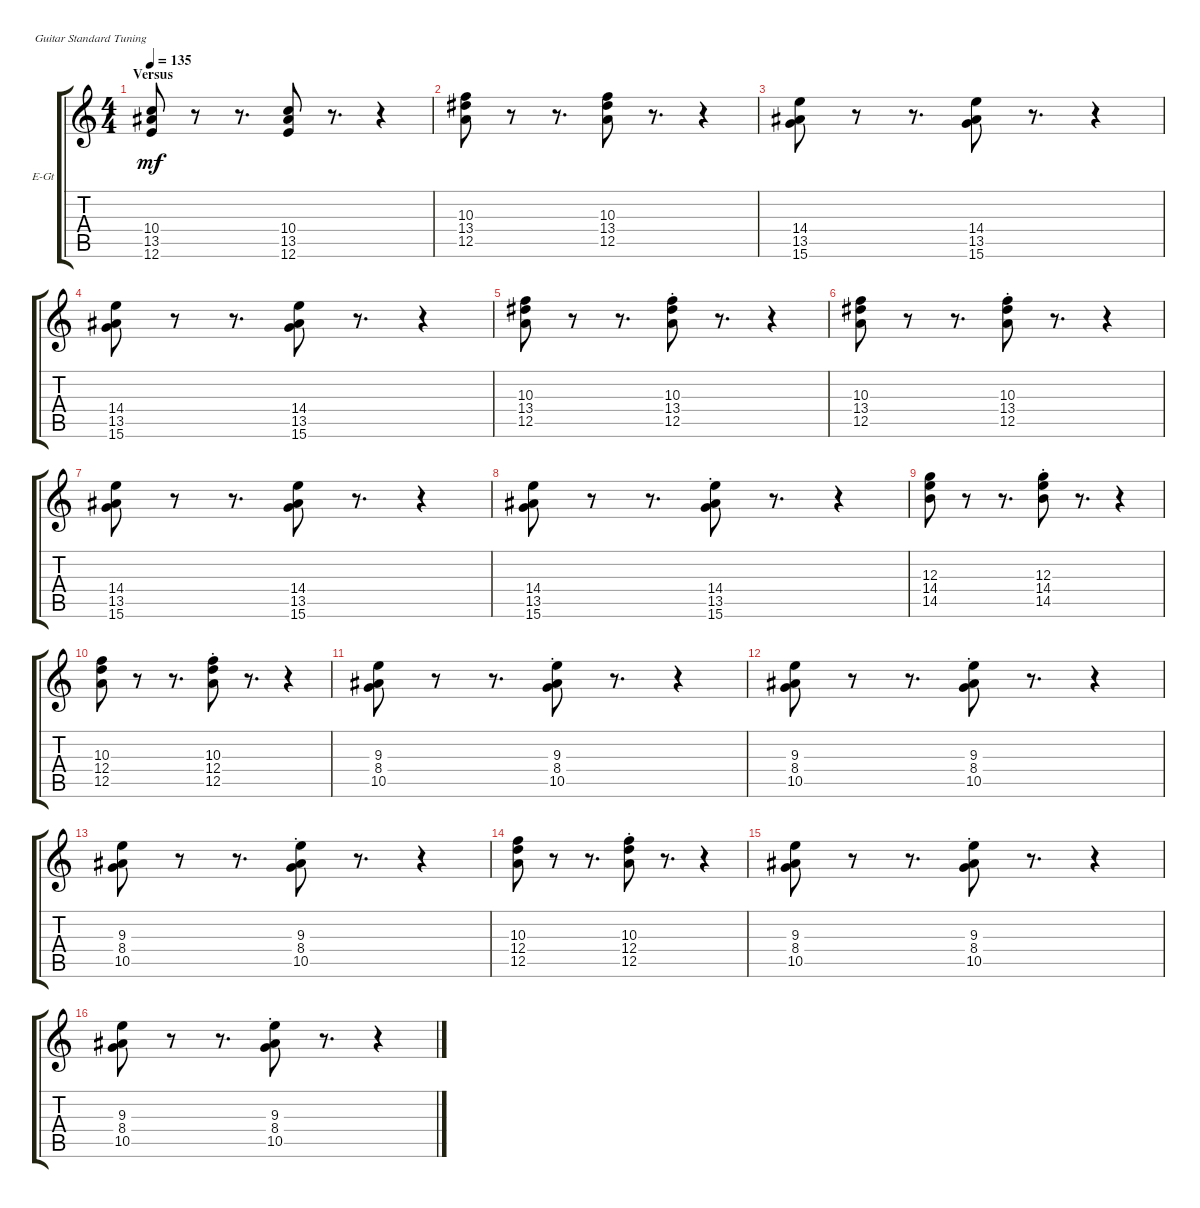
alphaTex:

\bracketExtendMode groupsimilarinstruments
\firstSystemTrackNameOrientation horizontal
\otherSystemsTrackNameOrientation horizontal
\track ("R-Guitar" "E-Gt") {instrument electricguitarclean}
\staff {score tabs}
\tuning (E4 B3 G3 D3 A2 E2)
\ts (4 4)
\section ("" "Versus")
\tempo 135
\clef g2
\ks c
(13.5 10.4 12.6).8{dy mf} r.8 r.8{d} (12.6 13.5 10.4).8 r.8{d} r.4 |
(12.5 13.4 10.3).8 r.8 r.8{d} (12.5 13.4 10.3).8 r.8{d} r.4 |
(13.5 14.4 15.6).8 r.8 r.8{d} (13.5 14.4 15.6).8 r.8{d} r.4 |
(13.5 14.4 15.6).8 r.8 r.8{d} (13.5 14.4 15.6).8 r.8{d} r.4 |
(12.5 13.4 10.3).8 r.8 r.8{d} (12.5{st} 13.4{st} 10.3{st}).8 r.8{d} r.4 |
(12.5 13.4 10.3).8 r.8 r.8{d} (12.5{st} 13.4{st} 10.3{st}).8 r.8{d} r.4 |
(13.5 14.4 15.6).8 r.8 r.8{d} (13.5 14.4 15.6).8 r.8{d} r.4 |
(13.5 14.4 15.6).8 r.8 r.8{d} (13.5{st} 14.4{st} 15.6{st}).8 r.8{d} r.4 |
(14.5 14.4 12.3).8 r.8 r.8{d} (14.4{st} 14.5{st} 12.3{st}).8 r.8{d} r.4 |
(12.5 12.4 10.3).8 r.8 r.8{d} (12.4{st} 12.5{st} 10.3{st}).8 r.8{d} r.4 |
(10.5 8.4 9.3).8 r.8 r.8{d} (8.4{st} 9.3{st} 10.5).8 r.8{d} r.4 |
(10.5 8.4 9.3).8 r.8 r.8{d} (8.4{st} 9.3{st} 10.5).8 r.8{d} r.4 |
(10.5 8.4 9.3).8 r.8 r.8{d} (8.4{st} 9.3{st} 10.5).8 r.8{d} r.4 |
(12.4 10.3 12.5).8 r.8 r.8{d} (10.3{st} 12.4{st} 12.5{st}).8 r.8{d} r.4 |
(10.5 8.4 9.3).8 r.8 r.8{d} (8.4{st} 9.3{st} 10.5).8 r.8{d} r.4 |
(10.5 8.4 9.3).8 r.8 r.8{d} (8.4{st} 9.3{st} 10.5).8 r.8{d} r.4
